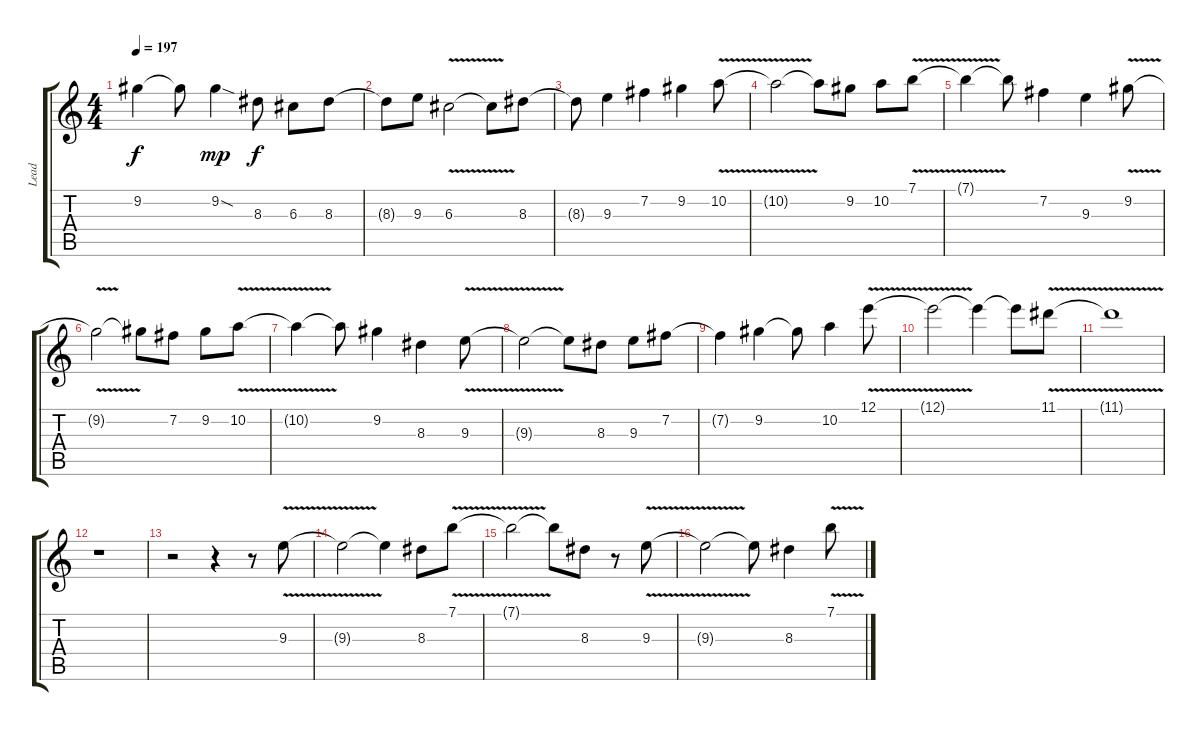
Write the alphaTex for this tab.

\track ("Lead" "Lead") {instrument overdrivenguitar}
\staff {score tabs}
\tuning (E4 B3 G3 D3 A2 E2) {hide}
\ts (4 4)
\tempo 197
\clef g2
\ks c
9.2{t}.4{dy f} 9.2{t}.8 9.2{sod}.4{dy mp} 8.3.8{dy f} 6.3.8 8.3.8 |
8.3{t}.8 9.3.8 6.3{v}.2 6.3{t}.8 8.3.8 |
8.3{t}.8 9.3.4 7.2.4 9.2.4 10.2{v}.8 |
\section ("" "")
10.2{t}.2 10.2{t}.8 9.2.8 10.2.8 7.1{v}.8 |
7.1{t}.4 7.1{t}.8 7.2.4 9.3.4 9.2{v}.8 |
9.2{t}.2 9.2{t}.8 7.2.8 9.2.8 10.2{v}.8 |
10.2{t}.4 10.2{t}.8 9.2.4 8.3.4 9.3{v}.8 |
9.3{t}.2 9.3{t}.8 8.3.8 9.3.8 7.2.8 |
7.2{t}.4 9.2.4 9.2{t}.8 10.2.4 12.1{v}.8 |
12.1{t}.2 12.1{t}.4 12.1{t}.8 11.1{v}.8 |
11.1{t}.1 |
\section ("" "")
r.1 |
r.2 r.4 r.8 9.3{v}.8 |
\section ("" "")
9.3{t}.2 9.3{t}.4 8.3.8 7.1{v}.8 |
7.1{t}.2 7.1{t}.8 8.3.8 r.8 9.3{v}.8 |
9.3{t}.2 9.3{t}.8 8.3.4 7.1{v}.8
